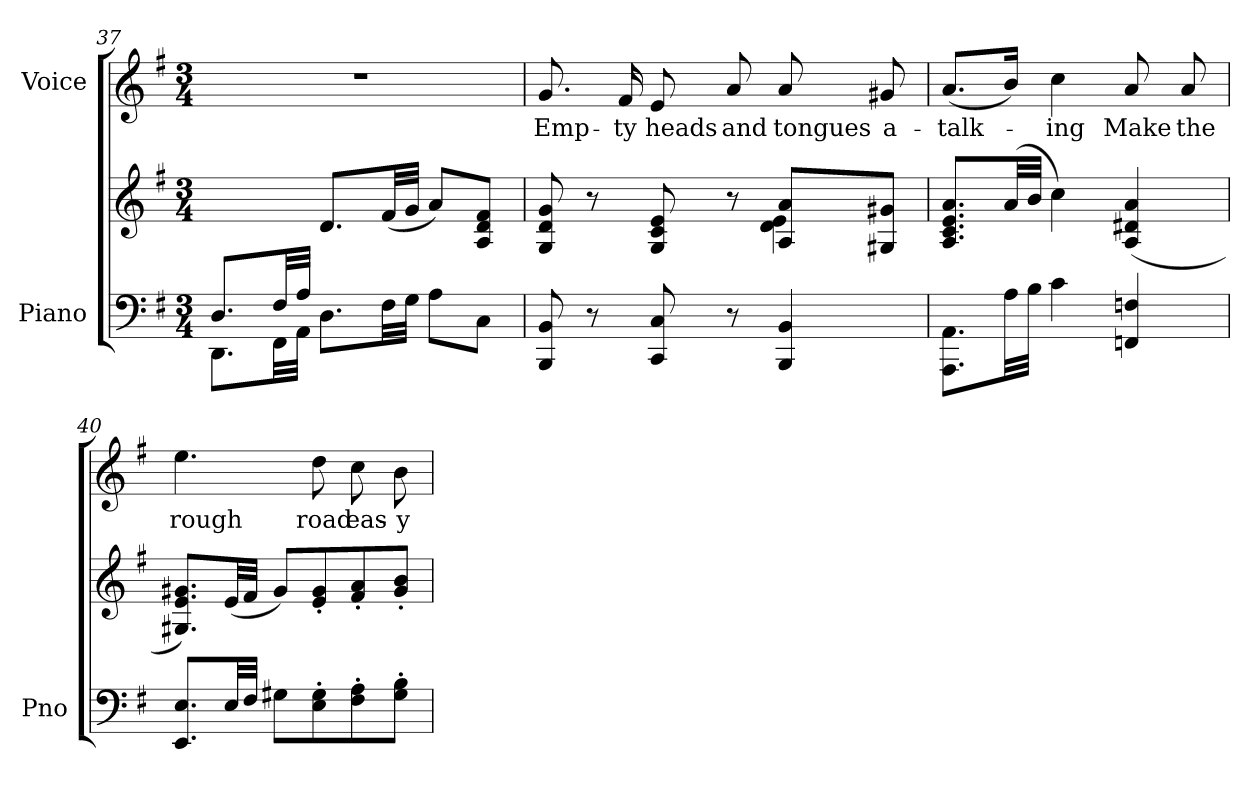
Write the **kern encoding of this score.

**kern	**kern	**kern	**text
*part2	*part2	*part1	*part1
*staff3	*staff2	*staff1	*staff1
*I"Piano	*	*I"Voice	*
*I'Pno	*	*	*
!!LO:PB:g=z
*clefF4	*clefG2	*clefG2	*
*k[f#]	*k[f#]	*k[f#]	*
*M3/4	*M3/4	*M3/4	*
=37	=37	=37	=37
*^	*	*	*
8.D/L	8.DD\L	4ryy	2.r	.
(<32F#/LL	32FF#\LL	.	.	.
32A/JJJ	32AA\JJJ	.	.	.
2ryy	8.D\L	8.d/L)	.	.
.	32F#\LL	(32f#/LL	.	.
.	32G\JJJ	32g/JJJ	.	.
.	8A\L	8a/L)	.	.
.	8C\J	8A/ 8d/ 8f#/J	.	.
=38	=38	=38	=38	=38
*	*	*^	*	*
!	!	!	!	!	!LO:LY:b
*v	*v	*	*	*	*
8BBB/ 8BB/	8G/ 8d/ 8g/	2ryy	8.g/	Emp-
8r	8r	.	.	.
!	!	!	!	!LO:LY:b
.	.	.	16f#/	-ty
!	!	!	!	!LO:LY:b
8CC/ 8C/	8G/ 8c/ 8e/	.	8e/	heads
!	!	!	!	!LO:LY:b
8r	8r	.	8a/	and
!	!	!	!	!LO:LY:b
4BBB/ 4BB/	8A/ 8a/L	4d\ 4e\	8a/	tongues
!	!	!	!	!LO:LY:b
.	8G#X/ 8g#X/J	.	8g#X/	a-
*	*v	*v	*	*
=39	=39	=39	=39
!	!	!	!LO:LY:b
8.AAA\ 8.AA\L	8.A/ 8.c/ 8.e/ 8.a/L	(8.a/L	-talk-
32A\LL	(32a/LL	16b/Jk)	.
32B\JJJ	32b/JJJ	.	.
!	!	!	!LO:LY:b
4c\	4cc\)	4cc\	-ing
!	!	!	!LO:LY:b
4FFn/ 4Fn/	(>4A/ 4d#X/ 4a/	8a/	Make
!	!	!	!LO:LY:b
.	.	8a/	the
!!LO:LB:g=z
=40	=40	=40	=40
!	!	!	!LO:LY:b
8.EE/ 8.E/L	8.G#X/ 8.e/ 8.g#X/L)	4.ee\	rough
32E/LL	(32e/LL	.	.
32F#/JJJ	32f#/JJJ	.	.
8G#X\L	8g#/L)	.	.
!	!	!	!LO:LY:b
8E\' 8G#\'	8e/' 8g#/'	8dd\	road
!	!	!	!LO:LY:b
8F#\' 8A\'	8f#/' 8a/'	8cc\	eas-
!	!	!	!LO:LY:b
8G#\' 8B\'J	8g#/' 8b/'J	8b\	-y
=	=	=	=
*-	*-	*-	*-
